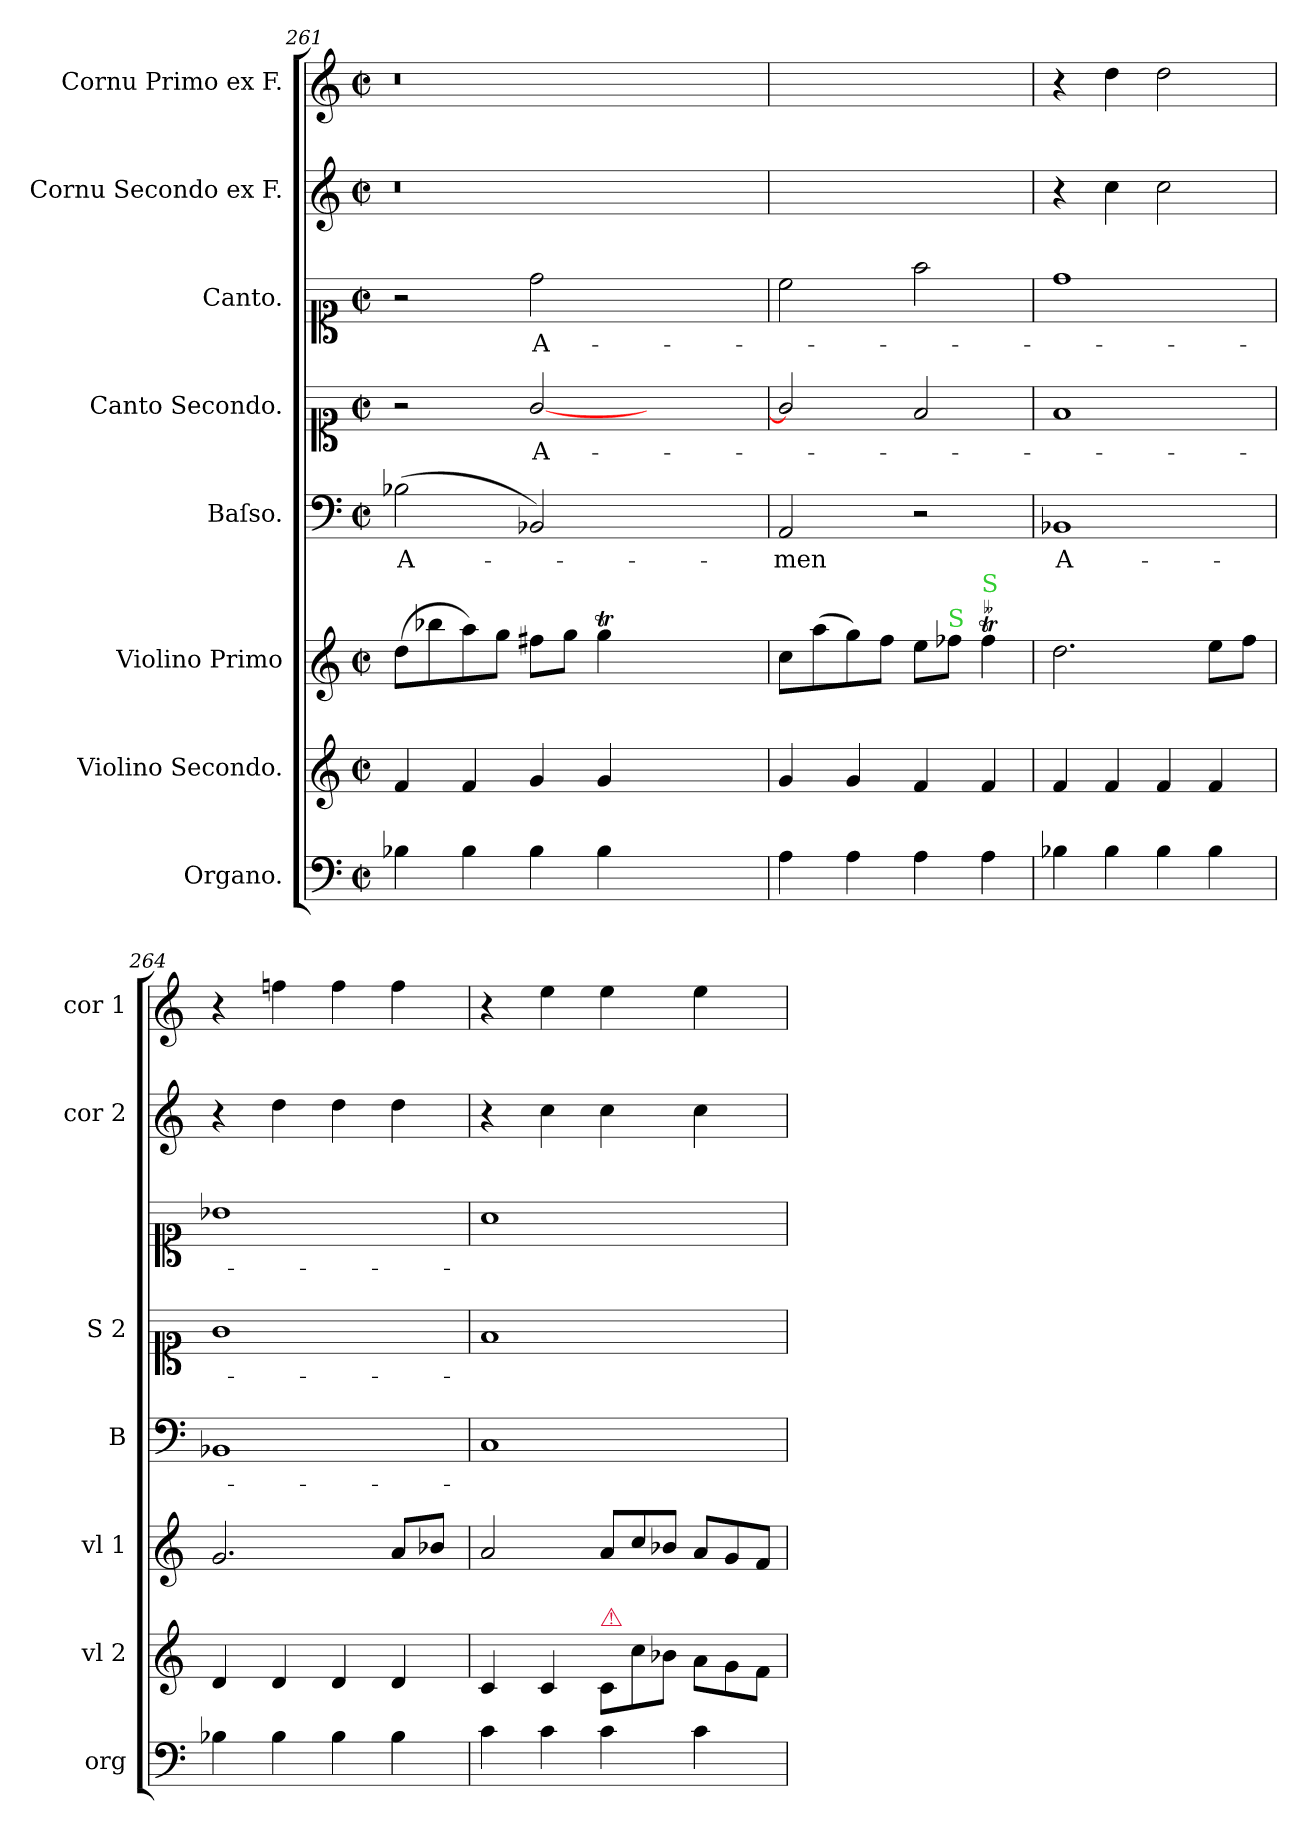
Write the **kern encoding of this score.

**kern	**kern	**kern	**kern	**text	**kern	**text	**kern	**text	**kern	**kern
*part8	*part7	*part6	*part5	*part5	*part4	*part4	*part3	*part3	*part2	*part1
*staff8	*staff7	*staff6	*staff5	*staff5	*staff4	*staff4	*staff3	*staff3	*staff2	*staff1
*I"Organo.	*I"Violino Secondo.	*I"Violino Primo	*I"Baſso.	*	*I"Canto Secondo.	*	*I"Canto.	*	*I"Cornu Secondo ex F.	*I"Cornu Primo ex F.
*I'org	*I'vl 2	*I'vl 1	*I'B	*	*I'S 2	*	*	*	*I'cor 2	*I'cor 1
*clefF4	*clefG2	*clefG2	*clefF4	*	*clefC1	*	*clefC1	*	*clefG2	*clefG2
*	*	*	*	*	*	*	*	*	*ITrd4c7	*ITrd4c7
*M2/2	*M2/2	*M2/2	*M2/2	*	*M2/2	*	*M2/2	*	*M2/2	*M2/2
*met(c|)	*met(c|)	*met(c|)	*met(c|)	*	*met(c|)	*	*met(c|)	*	*met(c|)	*met(c|)
=261	=261	=261	=261	=261	=261	=261	=261	=261	=261	=261
4B-\	4f/	(8dd\L	(2B-\	A-	2r	.	2r	.	0r	0r
.	.	8bb-\	.	.	.	.	.	.	.	.
4B-\	4f/	8aa\)	.	.	.	.	.	.	.	.
.	.	8gg\J	.	.	.	.	.	.	.	.
4B-\	4g/	8ff#X\L	2BB-/)	.	[2g/	A-	2dd\	A-	.	.
.	.	8gg\J	.	.	.	.	.	.	.	.
4B-\	4g/	4ggT\	.	.	.	.	.	.	.	.
1ryy	1ryy	1ryy	1ryy	.	1ryy	.	1ryy	.	.	.
=262	=262	=262	=262	=262	=262	=262	=262	=262	=262	=262
4A\	4g/	8cc\L	2AA/	-men	2g/]	.	2cc\	.	1ryy	1ryy
.	.	(8aa\	.	.	.	.	.	.	.	.
4A\	4g/	8gg\)	.	.	.	.	.	.	.	.
.	.	8ff\J	.	.	.	.	.	.	.	.
4A\	4f/	8ee\L	2r	.	2f/	.	2ff\	.	.	.
!	!	!LO:TX:a:color=limegreen:t=S	!	!	!	!	!	!	!	!
.	.	8ff-X\J	.	.	.	.	.	.	.	.
!	!	!LO:TX:a:color=limegreen:t=S	!	!	!	!	!	!	!	!
!	!	!LO:TR:acc=--	!	!	!	!	!	!	!	!
4A\	4f/	4ff-t\	.	.	.	.	.	.	.	.
=263	=263	=263	=263	=263	=263	=263	=263	=263	=263	=263
4B-\	4f/	2.dd\	1BB-/	A-	1f/	.	1dd\	.	4r	4r
4B-\	4f/	.	.	.	.	.	.	.	4f\	4g\
4B-\	4f/	.	.	.	.	.	.	.	2f\	2g\
4B-\	4f/	8ee\L	.	.	.	.	.	.	.	.
.	.	8ff\J	.	.	.	.	.	.	.	.
=264	=264	=264	=264	=264	=264	=264	=264	=264	=264	=264
4B-\	4d/	2.g/	1BB-/	.	1g\	.	1b-\	.	4r	4r
4B-\	4d/	.	.	.	.	.	.	.	4g\	4b-\
4B-\	4d/	.	.	.	.	.	.	.	4g\	4b-\
4B-\	4d/	8a/L	.	.	.	.	.	.	4g\	4b-\
.	.	8b-/J	.	.	.	.	.	.	.	.
=265	=265	=265	=265	=265	=265	=265	=265	=265	=265	=265
4c\	4c/	2a/	1C/	.	1f/	.	1a\	.	4r	4r
4c\	4c/	.	.	.	.	.	.	.	4f\	4a\
*	*Xtuplet	*Xtuplet	*	*	*	*	*	*	*	*
!	!LO:TX:a:color=crimson:t=⚠	!	!	!	!	!	!	!	!	!
4c\	12c/L	12a/L	.	.	.	.	.	.	4f\	4a\
.	12cc\	12cc/	.	.	.	.	.	.	.	.
.	12b-\J	12b-/J	.	.	.	.	.	.	.	.
4c\	12a\L	12a/L	.	.	.	.	.	.	4f\	4a\
.	12g\	12g/	.	.	.	.	.	.	.	.
.	12f\J	12f/J	.	.	.	.	.	.	.	.
=	=	=	=	=	=	=	=	=	=	=
*-	*-	*-	*-	*-	*-	*-	*-	*-	*-	*-
